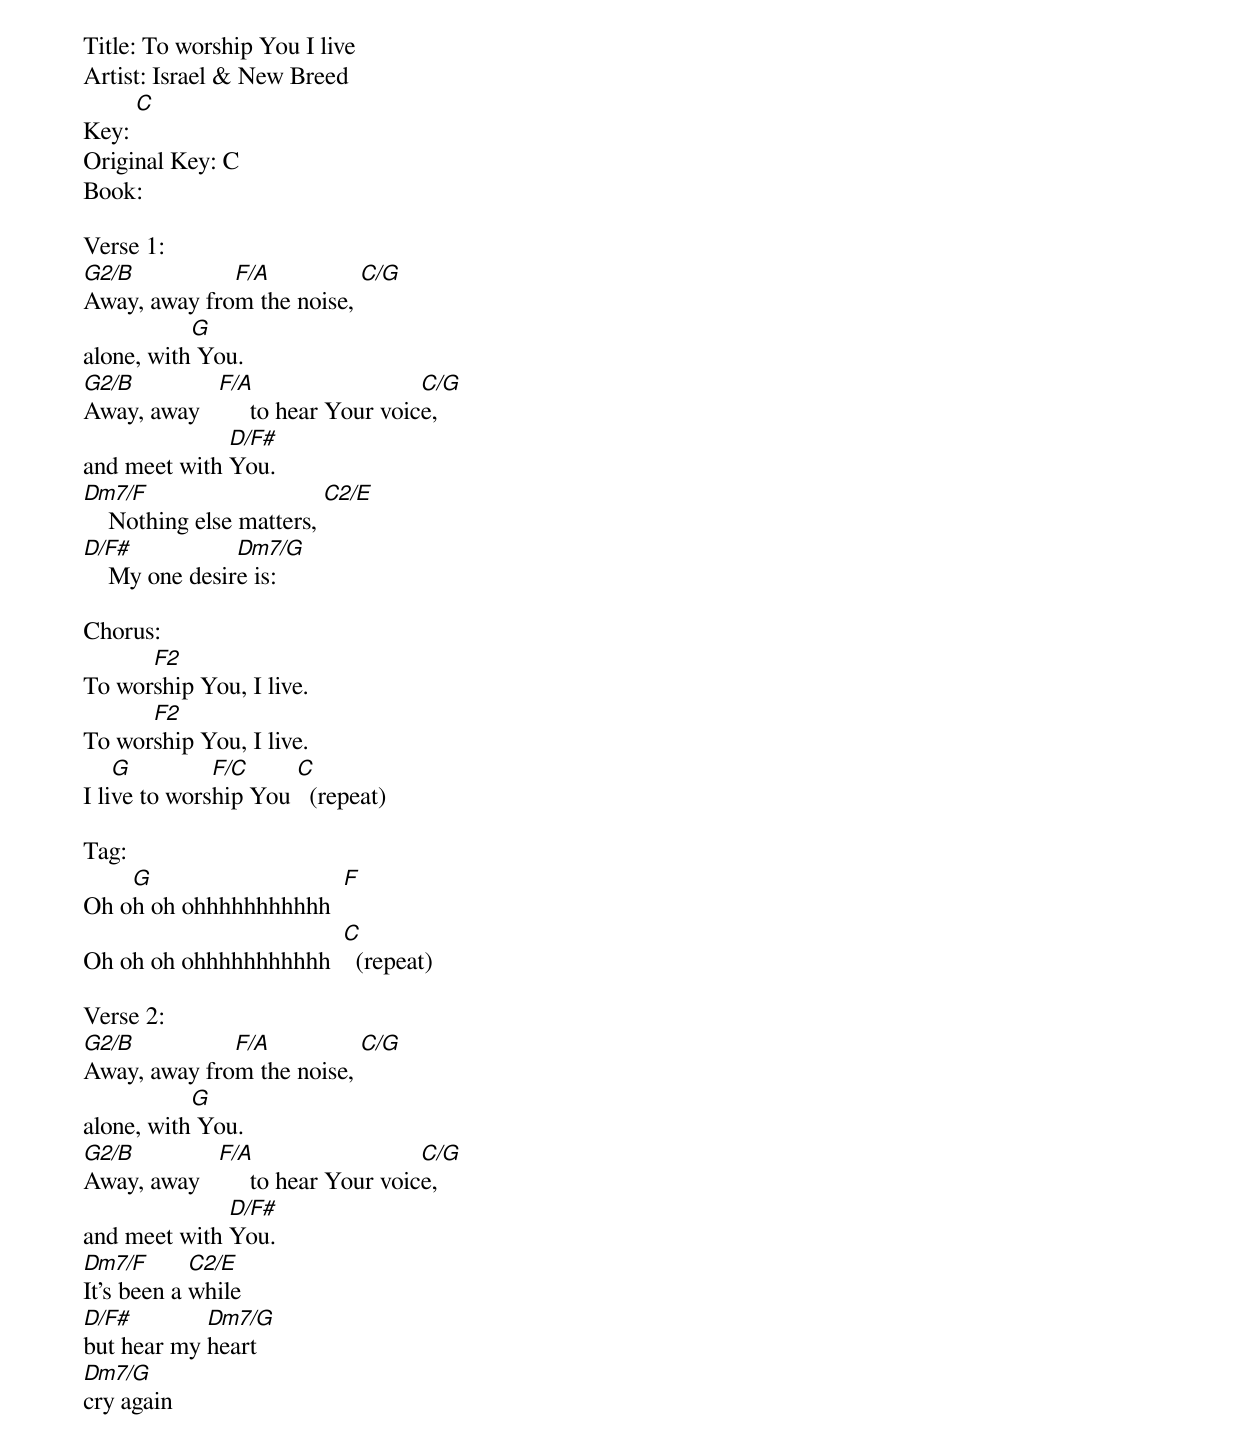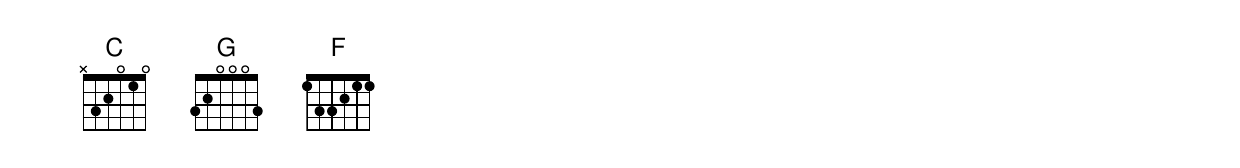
Title: To worship You I live
Artist: Israel & New Breed
Key: [C]
Original Key: C
Book:

Verse 1:
[G2/B]Away, away fro[F/A]m the noise, [C/G]
alone, with[G] You.
[G2/B]Away, away   [F/A]     to hear Your voic[C/G]e,
and meet with [D/F#]You.
[Dm7/F]    Nothing else matters, [C2/E]
[D/F#]    My one desir[Dm7/G]e is:

Chorus:
To wor[F2]ship You, I live.
To wor[F2]ship You, I live.
I li[G]ve to wors[F/C]hip You [C]  (repeat)

Tag:
Oh o[G]h oh ohhhhhhhhhhh  [F]
Oh oh oh ohhhhhhhhhhh  [C]  (repeat)

Verse 2:
[G2/B]Away, away fro[F/A]m the noise, [C/G]
alone, with[G] You.
[G2/B]Away, away   [F/A]     to hear Your voic[C/G]e,
and meet with [D/F#]You.
[Dm7/F]It's been a [C2/E]while
[D/F#]but hear my [Dm7/G]heart
[Dm7/G]cry again
